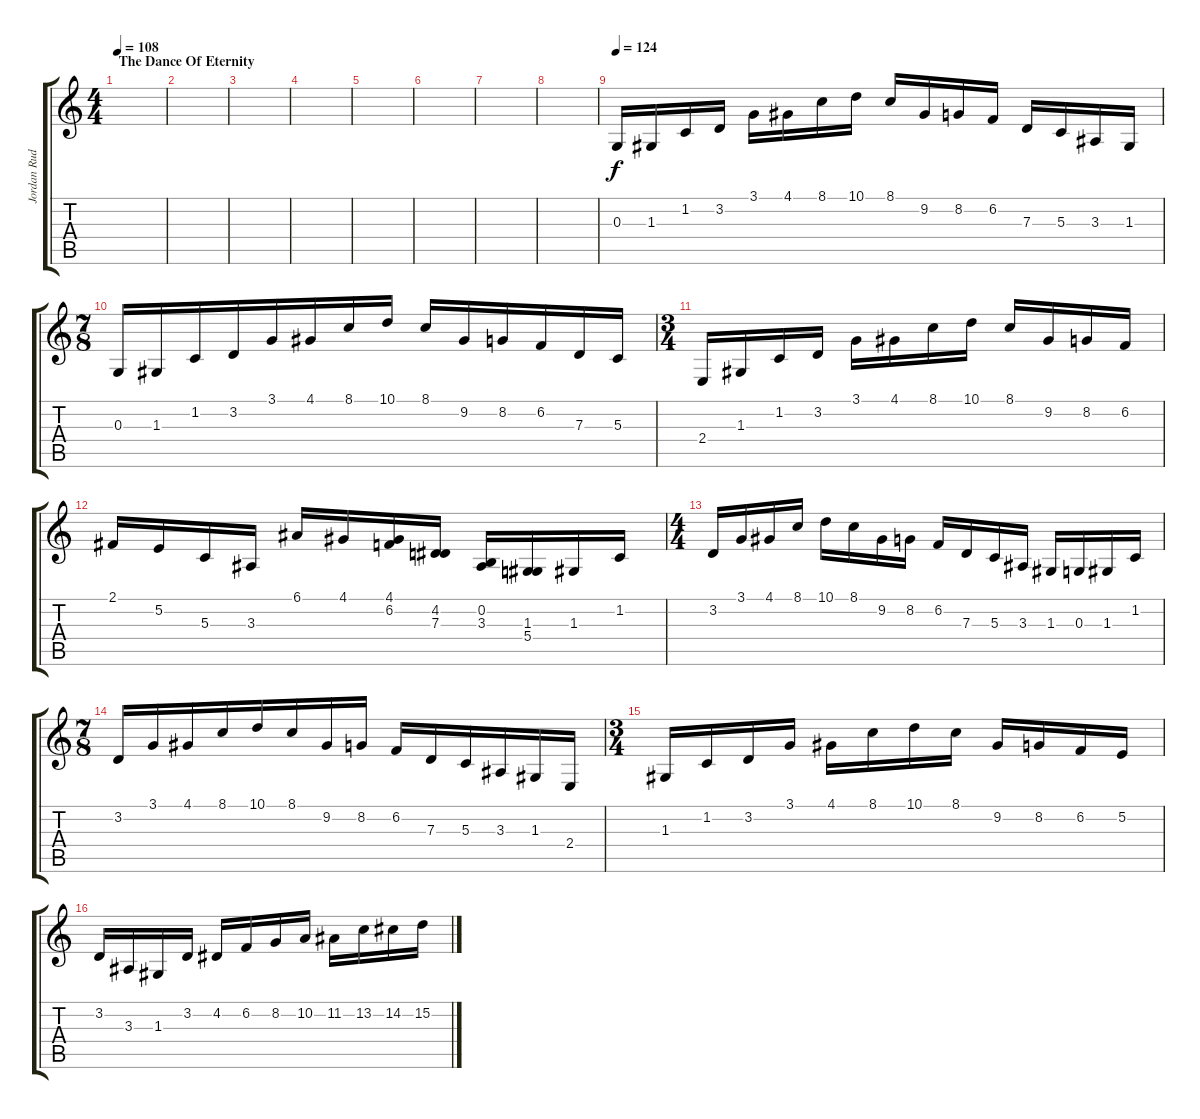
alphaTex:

\track ("Jordan Rudess - Keyboard" "Jordan Rud") {instrument stringensemble1}
\staff {score tabs}
\tuning (E4 B3 G3 D3 A2 E2) {hide}
\ts (4 4)
\section ("" "The Dance Of Eternity")
\tempo 108
\clef g2
\ks c
|
|
|
|
|
|
|
|
\tempo 124
0.3.16 1.3.16 1.2.16 3.2.16 3.1.16 4.1.16 8.1.16 10.1.16 8.1.16 9.2.16 8.2.16 6.2.16 7.3.16 5.3.16 3.3.16 1.3.16 |
\ts (7 8)
0.3.16 1.3.16 1.2.16 3.2.16 3.1.16 4.1.16 8.1.16 10.1.16 8.1.16 9.2.16 8.2.16 6.2.16 7.3.16 5.3.16 |
\ts (3 4)
2.4.16 1.3.16 1.2.16 3.2.16 3.1.16 4.1.16 8.1.16 10.1.16 8.1.16 9.2.16 8.2.16 6.2.16 |
2.1.16 5.2.16 5.3.16 3.3.16 6.1.16 4.1.16 (4.1 6.2).16 (4.2 7.3).16 (0.2 3.3).16 (1.3 5.4).16 1.3.16 1.2.16 |
\ts (4 4)
3.2.16 3.1.16 4.1.16 8.1.16 10.1.16 8.1.16 9.2.16 8.2.16 6.2.16 7.3.16 5.3.16 3.3.16 1.3.16 0.3.16 1.3.16 1.2.16 |
\ts (7 8)
3.2.16 3.1.16 4.1.16 8.1.16 10.1.16 8.1.16 9.2.16 8.2.16 6.2.16 7.3.16 5.3.16 3.3.16 1.3.16 2.4.16 |
\ts (3 4)
1.3.16 1.2.16 3.2.16 3.1.16 4.1.16 8.1.16 10.1.16 8.1.16 9.2.16 8.2.16 6.2.16 5.2.16 |
3.2.16 3.3.16 1.3.16 3.2.16 4.2.16 6.2.16 8.2.16 10.2.16 11.2.16 13.2.16 14.2.16 15.2.16
